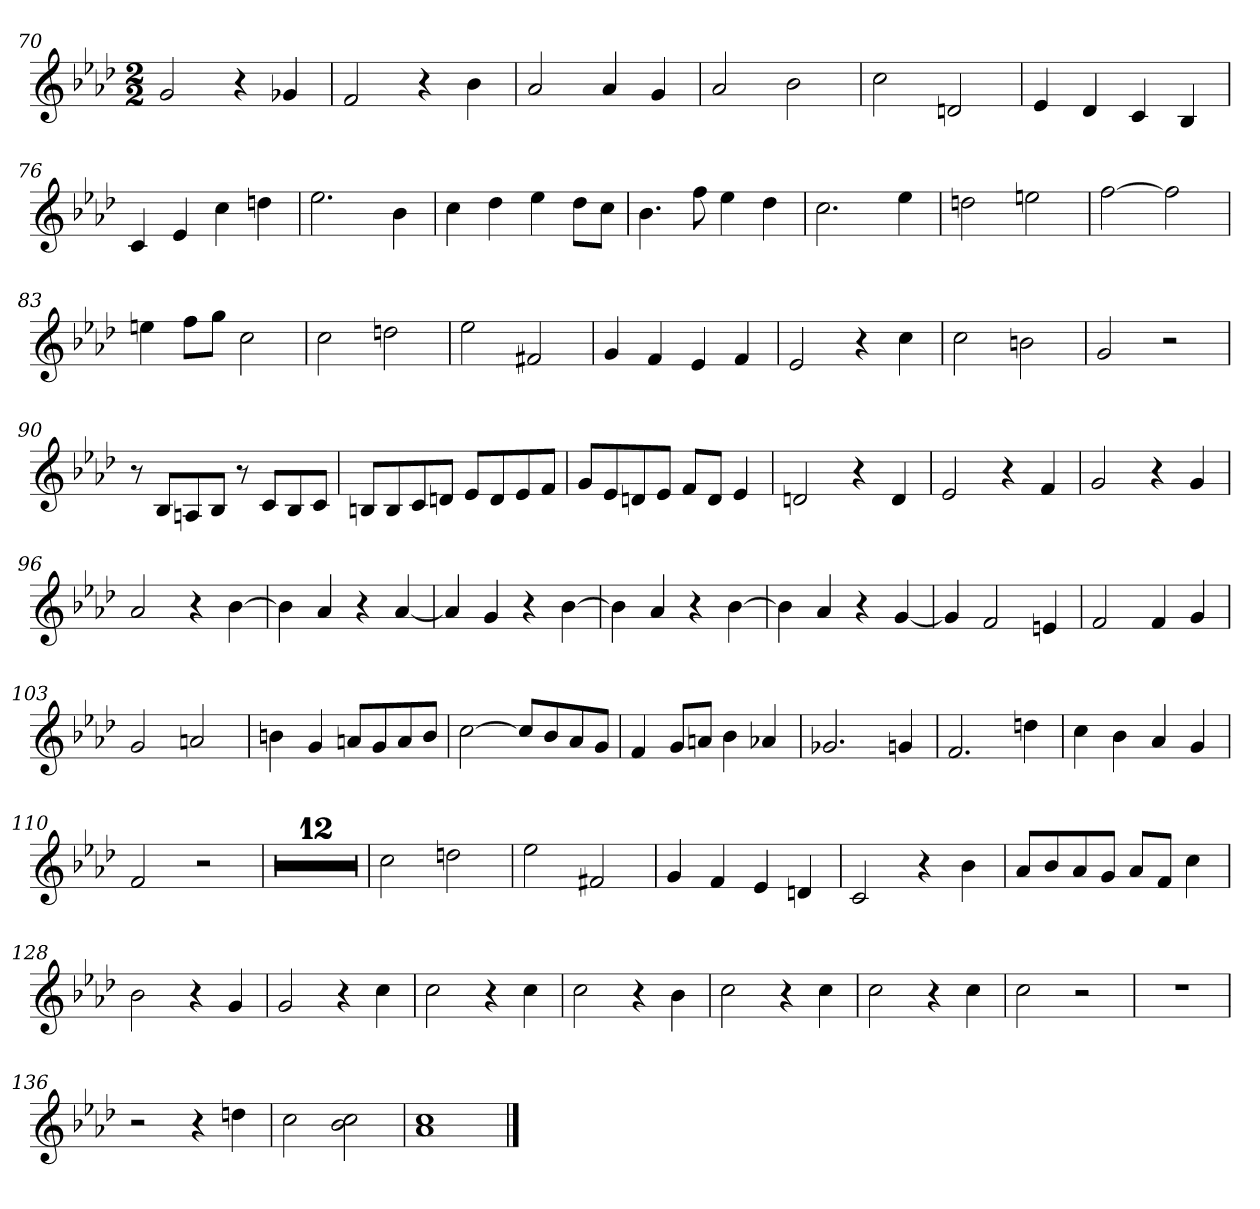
**kern
*part1
*staff1
*k[b-e-a-d-]
*M2/2
=70
2g
4r
4g-X
=71
2f
4r
4b-
=72
2a-
4a-
4g
=73
2a-
2b-
=74
2cc
2dn
=75
4e-
4d-
4c
4B-
=76
4c
4e-
4cc
4ddn
=77
2.ee-
4b-
=78
4cc
4dd-
4ee-
8dd-L
8ccJ
=79
4.b-
8ff
4ee-
4dd-
=80
2.cc
4ee-
=81
2ddn
2een
=82
[2ff
2ff]
=83
4een
8ffL
8ggJ
2cc
=84
2cc
2ddn
=85
2ee-
2f#X
=86
4g
4f
4e-
4f
=87
2e-
4r
4cc
=88
2cc
2bn
=89
2g
2r
=90
8r
8B-L
8An
8B-J
8r
8cL
8B-
8cJ
=91
8BnL
8B
8c
8dnJ
8e-L
8d
8e-
8fJ
=92
8gL
8e-
8dn
8e-J
8fL
8dJ
4e-
=93
2dn
4r
4d
=94
2e-
4r
4f
=95
2g
4r
4g
=96
2a-
4r
[4b-
=97
4b-]
4a-
4r
[4a-
=98
4a-]
4g
4r
[4b-
=99
4b-]
4a-
4r
[4b-
=100
4b-]
4a-
4r
[4g
=101
4g]
2f
4en
=102
2f
4f
4g
=103
2g
2an
=104
4bn
4g
8anL
8g
8a
8bJ
=105
[2cc
8ccL]
8b-
8a-
8gJ
=106
4f
8gL
8anJ
4b-
4a-X
=107
2.g-X
4gn
=108
2.f
4ddn
=109
4cc
4b-
4a-
4g
=110
2f
2r
=111
1r
=112
1r
=113
1r
=114
1r
=115
1r
=116
1r
=117
1r
=118
1r
=119
1r
=120
1r
=121
1r
=122
1r
=123
2cc
2ddn
=124
2ee-
2f#X
=125
4g
4f
4e-
4dn
=126
2c
4r
4b-
=127
8a-L
8b-
8a-
8gJ
8a-L
8fJ
4cc
=128
2b-
4r
4g
=129
2g
4r
4cc
=130
2cc
4r
4cc
=131
2cc
4r
4b-
=132
2cc
4r
4cc
=133
2cc
4r
4cc
=134
2cc
2r
=135
1r
=136
2r
4r
4ddn
=137
2cc
2b- 2cc
=138
1a- 1cc
==
*-
